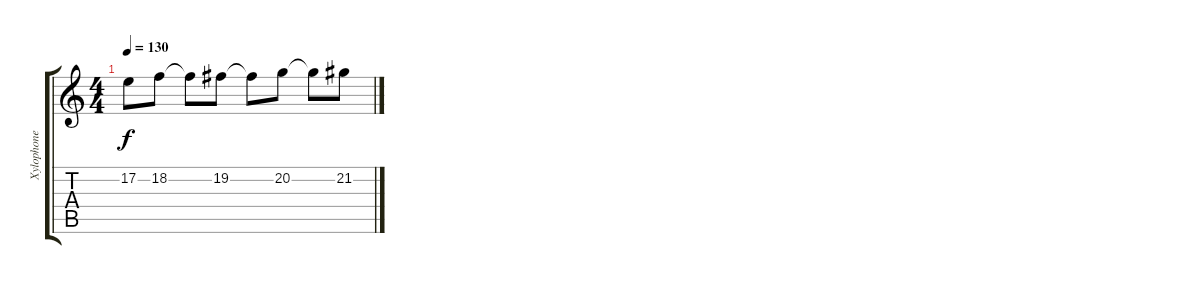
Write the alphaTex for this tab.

\track ("Xylophone" "Xylophone") {instrument xylophone}
\staff {score tabs}
\tuning (E4 B3 G3 D3 A2 E2) {hide}
\ts (4 4)
\tempo 130
\clef g2
\ks c
17.2{t}.8{dy f} 18.2.8 18.2{t}.8 19.2.8 19.2{t}.8 20.2.8 20.2{t}.8 21.2.8
